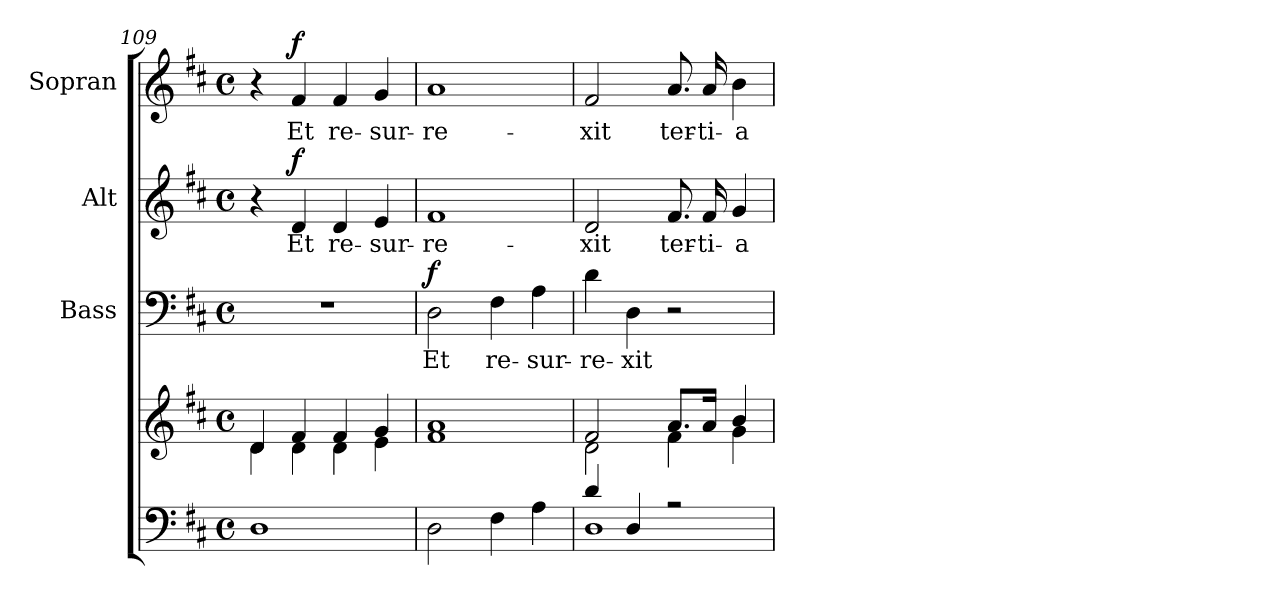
**kern	**kern	**kern	**text	**dynam	**kern	**text	**dynam	**kern	**text	**dynam
*part4	*part4	*part3	*part3	*part3	*part2	*part2	*part2	*part1	*part1	*part1
*staff5	*staff4	*staff3	*staff3	*staff3	*staff2	*staff2	*staff2	*staff1	*staff1	*staff1
*	*	*I"Bass	*	*	*I"Alt	*	*	*I"Sopran	*	*
*	*	*I'B.	*	*	*I'A.	*	*	*I'S.	*	*
*clefF4	*clefG2	*clefF4	*	*	*clefG2	*	*	*clefG2	*	*
*k[f#c#]	*k[f#c#]	*k[f#c#]	*	*	*k[f#c#]	*	*	*k[f#c#]	*	*
*D:	*D:	*D:	*	*	*D:	*	*	*D:	*	*
*M4/4	*M4/4	*M4/4	*	*	*M4/4	*	*	*M4/4	*	*
*met(c)	*met(c)	*met(c)	*	*	*met(c)	*	*	*met(c)	*	*
=109	=109	=109	=109	=109	=109	=109	=109	=109	=109	=109
*	*^	*	*	*	*	*	*	*	*	*
1D	4d/	4d\	1r	.	.	4r	.	.	4r	.	.
!	!	!	!	!	!	!	!LO:LY:b	!LO:DY:a	!	!LO:LY:b	!LO:DY:a
.	4f#/	4d\	.	.	.	4d/	Et	f	4f#/	Et	f
!	!	!	!	!	!	!	!LO:LY:b	!	!	!LO:LY:b	!
.	4f#/	4d\	.	.	.	4d/	re-	.	4f#/	re-	.
!	!	!	!	!	!	!	!LO:LY:b	!	!	!LO:LY:b	!
.	4g/	4e\	.	.	.	4e/	-sur-	.	4g/	-sur-	.
=110	=110	=110	=110	=110	=110	=110	=110	=110	=110	=110	=110
!	!	!	!	!LO:LY:b	!LO:DY:a	!	!LO:LY:b	!	!	!LO:LY:b	!
2D\	1a	1f#	2D\	Et	f	1f#	-re-	.	1a	-re-	.
!	!	!	!	!LO:LY:b	!	!	!	!	!	!	!
4F#\	.	.	4F#\	re-	.	.	.	.	.	.	.
!	!	!	!	!LO:LY:b	!	!	!	!	!	!	!
4A\	.	.	4A\	-sur-	.	.	.	.	.	.	.
!!LO:PB:g=z
=111	=111	=111	=111	=111	=111	=111	=111	=111	=111	=111	=111
*^	*	*	*	*	*	*	*	*	*	*	*
!	!	!	!	!	!LO:LY:b	!	!	!LO:LY:b	!	!	!LO:LY:b	!
4d/	1D	2f#/	2d\	4d\	-re-	.	2d/	-xit	.	2f#/	-xit	.
!	!	!	!	!	!LO:LY:b	!	!	!	!	!	!	!
4D/	.	.	.	4D\	-xit	.	.	.	.	.	.	.
!	!	!	!	!	!	!	!	!LO:LY:b	!	!	!LO:LY:b	!
2r	.	8.a/L	4f#\	2r	.	.	8.f#/	ter-	.	8.a/	ter-	.
!	!	!	!	!	!	!	!	!LO:LY:b	!	!	!LO:LY:b	!
.	.	16a/Jk	.	.	.	.	16f#/	-ti-	.	16a/	-ti-	.
!	!	!	!	!	!	!	!	!LO:LY:b	!	!	!LO:LY:b	!
.	.	4b/	4g\	.	.	.	4g/	-a	.	4b\	-a	.
*v	*v	*	*	*	*	*	*	*	*	*	*	*
*	*v	*v	*	*	*	*	*	*	*	*	*
=	=	=	=	=	=	=	=	=	=	=
*-	*-	*-	*-	*-	*-	*-	*-	*-	*-	*-
